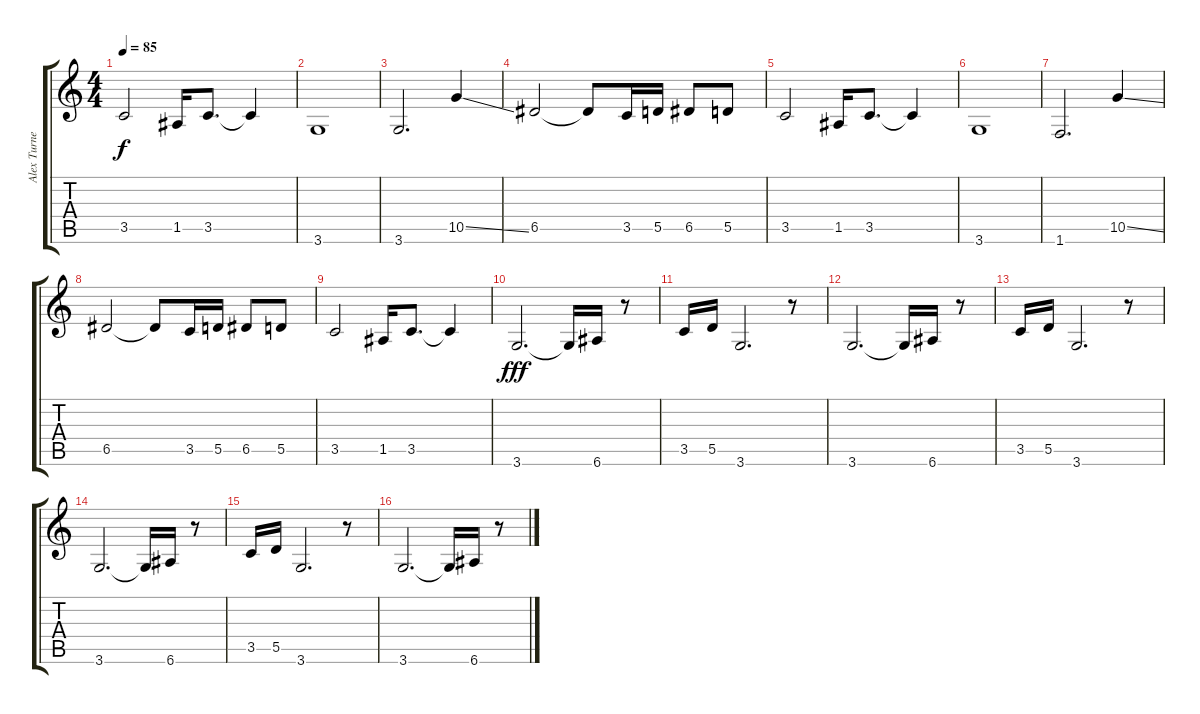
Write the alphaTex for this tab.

\track ("Alex Turner - Rhythm Guitar" "Alex Turne") {instrument distortionguitar}
\staff {score tabs}
\tuning (E4 B3 G3 D3 A2 E2) {hide}
\ts (4 4)
\tempo 85
\clef g2
\ks c
3.5.2{dy f} 1.5.16 3.5.8{d} 3.5{t}.4 |
3.6.1 |
3.6.2{d} 10.5{ss}.4 |
6.5.2 6.5{t}.8 3.5.16 5.5.16 6.5.8 5.5.8 |
3.5.2 1.5.16 3.5.8{d} 3.5{t}.4 |
3.6.1 |
1.6.2{d} 10.5{ss}.4 |
6.5.2 6.5{t}.8 3.5.16 5.5.16 6.5.8 5.5.8 |
3.5.2 1.5.16 3.5.8{d} 3.5{t}.4 |
3.6.2{d dy fff} 3.6{t}.16 6.6.16 r.8 |
3.5.16 5.5.16 3.6.2{d} r.8 |
3.6.2{d} 3.6{t}.16 6.6.16 r.8 |
3.5.16 5.5.16 3.6.2{d} r.8 |
3.6.2{d} 3.6{t}.16 6.6.16 r.8 |
3.5.16 5.5.16 3.6.2{d} r.8 |
3.6.2{d} 3.6{t}.16 6.6.16 r.8
